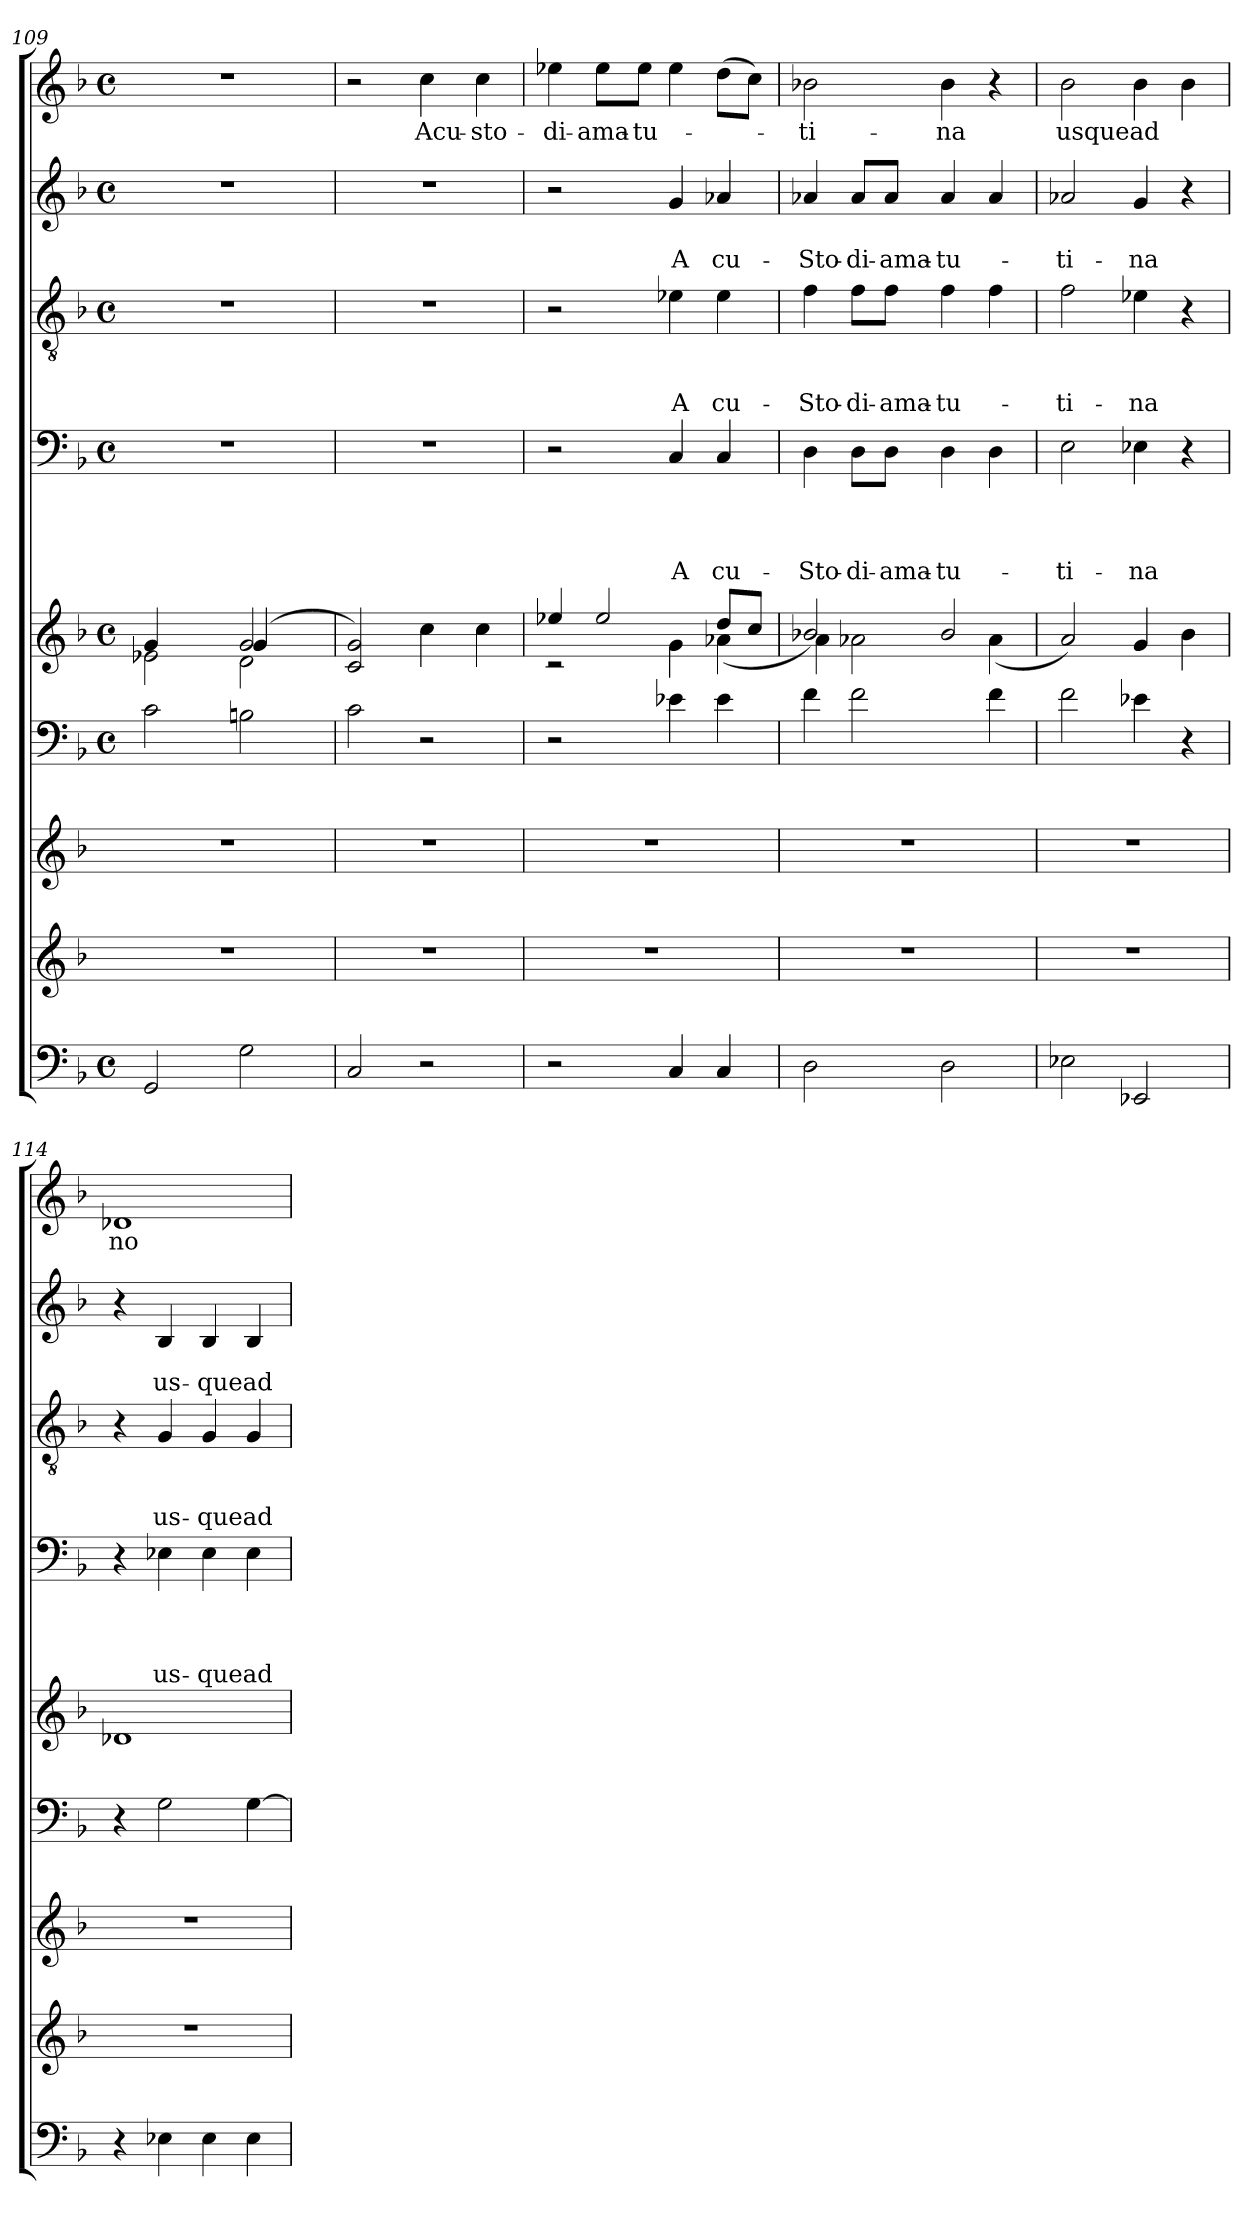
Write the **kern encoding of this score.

**kern	**kern	**kern	**kern	**kern	**kern	**text	**text	**text	**text	**kern	**text	**text	**text	**kern	**text	**text	**kern	**text
*part8	*part7	*part6	*part5	*part5	*part4	*part4	*part4	*part4	*part4	*part3	*part3	*part3	*part3	*part2	*part2	*part2	*part1	*part1
*staff9	*staff8	*staff7	*staff6	*staff5	*staff4	*staff4	*staff4	*staff4	*staff4	*staff3	*staff3	*staff3	*staff3	*staff2	*staff2	*staff2	*staff1	*staff1
*clefF4	*clefG2	*clefG2	*clefF4	*clefG2	*clefF4	*	*	*	*	*clefGv2	*	*	*	*clefG2	*	*	*clefG2	*
*k[b-]	*k[b-]	*k[b-]	*k[b-]	*k[b-]	*k[b-]	*	*	*	*	*k[b-]	*	*	*	*k[b-]	*	*	*k[b-]	*
*F:	*F:	*F:	*F:	*F:	*F:	*	*	*	*	*F:	*	*	*	*F:	*	*	*F:	*
*M4/4	*	*	*M4/4	*M4/4	*M4/4	*	*	*	*	*M4/4	*	*	*	*M4/4	*	*	*M4/4	*
*met(c)	*	*	*met(c)	*met(c)	*met(c)	*	*	*	*	*met(c)	*	*	*	*met(c)	*	*	*met(c)	*
=109	=109	=109	=109	=109	=109	=109	=109	=109	=109	=109	=109	=109	=109	=109	=109	=109	=109	=109
*	*	*	*	*^	*	*	*	*	*	*	*	*	*	*	*	*	*	*
*	*	*	*	*	*^	*	*	*	*	*	*	*	*	*	*	*	*	*	*
2GG/	1r	1r	2c\	4g/	2e-X\	2ryy	1r	.	.	.	.	1r	.	.	.	1r	.	.	1r	.
.	.	.	.	4ryy	.	.	.	.	.	.	.	.	.	.	.	.	.	.	.	.
2G\	.	.	2Bn\	2g/	2d\	(4g/	.	.	.	.	.	.	.	.	.	.	.	.	.	.
.	.	.	.	.	.	4ryy	.	.	.	.	.	.	.	.	.	.	.	.	.	.
*	*	*	*	*v	*v	*v	*	*	*	*	*	*	*	*	*	*	*	*	*	*
=110	=110	=110	=110	=110	=110	=110	=110	=110	=110	=110	=110	=110	=110	=110	=110	=110	=110	=110
2C/	1r	1r	2c\	2c/ 2g/)	1r	.	.	.	.	1r	.	.	.	1r	.	.	2r	.
!	!	!	!	!	!	!	!	!	!	!	!	!	!	!	!	!	!	!LO:LY:b
2r	.	.	2r	4cc\	.	.	.	.	.	.	.	.	.	.	.	.	4cc\	Acu-
!	!	!	!	!	!	!	!	!	!	!	!	!	!	!	!	!	!	!LO:LY:b
.	.	.	.	4cc\	.	.	.	.	.	.	.	.	.	.	.	.	4cc\	-sto-
=111	=111	=111	=111	=111	=111	=111	=111	=111	=111	=111	=111	=111	=111	=111	=111	=111	=111	=111
*	*	*	*	*^	*	*	*	*	*	*	*	*	*	*	*	*	*	*
!	!	!	!	!	!	!	!	!	!	!	!	!	!	!	!	!	!	!	!LO:LY:b
2r	1r	1r	2r	4ee-X/	2rc	2r	.	.	.	.	2r	.	.	.	2r	.	.	4ee-X\	-di-
!	!	!	!	!	!	!	!	!	!	!	!	!	!	!	!	!	!	!	!LO:LY:b
.	.	.	.	2ee-/	.	.	.	.	.	.	.	.	.	.	.	.	.	8ee-\L	-ama-
!	!	!	!	!	!	!	!	!	!	!	!	!	!	!	!	!	!	!	!LO:LY:b
.	.	.	.	.	.	.	.	.	.	.	.	.	.	.	.	.	.	8ee-\J	-tu-
!	!	!	!	!	!	!	!	!	!	!LO:LY:b	!	!	!	!LO:LY:b	!	!	!LO:LY:b	!	!
4C/	.	.	4e-X\	.	4g\	4C/	.	.	.	A	4e-X\	.	.	A	4g/	.	A	4ee-\	.
!	!	!	!	!	!	!	!	!	!	!LO:LY:b	!	!	!	!LO:LY:b	!	!	!LO:LY:b	!	!
4C/	.	.	4e-\	8dd/L	(<4a-X\	4C/	.	.	.	cu-	4e-\	.	.	cu-	4a-X/	.	cu-	(>8dd\L	.
.	.	.	.	8cc/J	.	.	.	.	.	.	.	.	.	.	.	.	.	8cc\J)	.
=112	=112	=112	=112	=112	=112	=112	=112	=112	=112	=112	=112	=112	=112	=112	=112	=112	=112	=112	=112
!	!	!	!	!	!	!	!	!	!	!LO:LY:b	!	!	!	!LO:LY:b	!	!	!LO:LY:b	!	!LO:LY:b
2D\	1r	1r	4f\	2b-X/)	4a\	4D\	.	.	.	-Sto-	4f\	.	.	-Sto-	4a-X/	.	-Sto-	2b-X\	-ti-
!	!	!	!	!	!	!	!	!	!	!LO:LY:b	!	!	!	!LO:LY:b	!	!	!LO:LY:b	!	!
.	.	.	2f\	.	2a-X\	8D\L	.	.	.	-di-	8f\L	.	.	-di-	8a-/L	.	-di-	.	.
!	!	!	!	!	!	!	!	!	!	!LO:LY:b	!	!	!	!LO:LY:b	!	!	!LO:LY:b	!	!
.	.	.	.	.	.	8D\J	.	.	.	-ama-	8f\J	.	.	-ama-	8a-/J	.	-ama-	.	.
!	!	!	!	!	!	!	!	!	!	!LO:LY:b	!	!	!	!LO:LY:b	!	!	!LO:LY:b	!	!LO:LY:b
2D\	.	.	.	2b-/	.	4D\	.	.	.	-tu-	4f\	.	.	-tu-	4a-/	.	-tu-	4b-\	-na
.	.	.	4f\	.	(<4a-\	4D\	.	.	.	.	4f\	.	.	.	4a-/	.	.	4r	.
=113	=113	=113	=113	=113	=113	=113	=113	=113	=113	=113	=113	=113	=113	=113	=113	=113	=113	=113	=113
!	!	!	!	!	!	!	!	!	!	!LO:LY:b	!	!	!	!LO:LY:b	!	!	!LO:LY:b	!	!LO:LY:b
*	*	*	*	*v	*v	*	*	*	*	*	*	*	*	*	*	*	*	*	*
2E-X\	1r	1r	2f\	2a/)	2E\	.	.	.	-ti-	2f\	.	.	-ti-	2a-X/	.	-ti-	2b-\	usquead
!	!	!	!	!	!	!	!	!	!LO:LY:b	!	!	!	!LO:LY:b	!	!	!LO:LY:b	!	!
2EE-X/	.	.	4e-X\	4g/	4E-X\	.	.	.	-na	4e-X\	.	.	-na	4g/	.	-na	4b-\	.
.	.	.	4r	4b-\	4r	.	.	.	.	4r	.	.	.	4r	.	.	4b-\	.
=114	=114	=114	=114	=114	=114	=114	=114	=114	=114	=114	=114	=114	=114	=114	=114	=114	=114	=114
!	!	!	!	!	!	!	!	!	!	!	!	!	!	!	!	!	!	!LO:LY:b
4r	1r	1r	4r	1d-X	4r	.	.	.	.	4r	.	.	.	4r	.	.	1d-X	no-
!	!	!	!	!	!	!	!	!	!LO:LY:b	!	!	!	!LO:LY:b	!	!	!LO:LY:b	!	!
4E-X\	.	.	2G\	.	4E-X\	.	.	.	us-	4G/	.	.	us-	4B-/	.	us-	.	.
!	!	!	!	!	!	!	!	!	!LO:LY:b	!	!	!	!LO:LY:b	!	!	!LO:LY:b	!	!
4E-\	.	.	.	.	4E-\	.	.	.	-quead	4G/	.	.	-quead	4B-/	.	-quead	.	.
4E-\	.	.	[>4G\	.	4E-\	.	.	.	.	4G/	.	.	.	4B-/	.	.	.	.
=	=	=	=	=	=	=	=	=	=	=	=	=	=	=	=	=	=	=
*-	*-	*-	*-	*-	*-	*-	*-	*-	*-	*-	*-	*-	*-	*-	*-	*-	*-	*-
